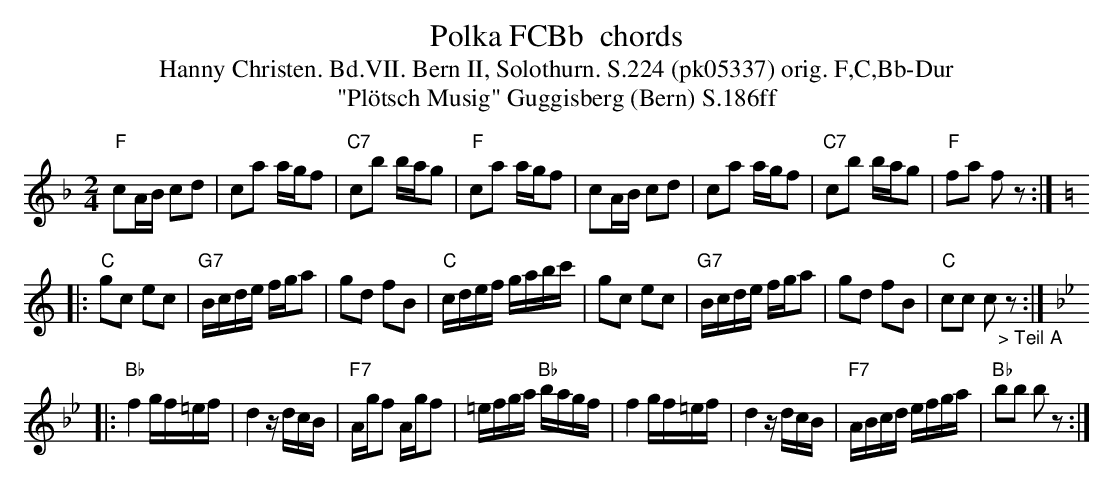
X:1
T: Polka FCBb  chords
T:Hanny Christen. Bd.VII. Bern II, Solothurn. S.224 (pk05337) orig. F,C,Bb-Dur
T: "Pl\"otsch Musig" Guggisberg (Bern) S.186ff
M:2/4
L:1/16
K:F %%MIDI gchordon
"F"c2AB c2d2 | c2a2 agf2 | "C7"c2b2 bag2 | "F"c2a2 agf2 | c2AB c2d2 | c2a2 agf2 | "C7"c2b2 bag2 | "F"f2a2 f2z2 :| [K:C]
|: "C"g2c2 e2c2 | "G7"Bcde fga2 | g2d2 f2B2 | "C"cdef gabc' | g2c2 e2c2 | "G7"Bcde fga2 | g2d2 f2B2 | "C"c2c2 c2"_> Teil A"z2 :| [K:Bb]
|: "Bb"f4 gf=ef | d4 zdcB | "F7"Agf2 Agf2 | =efga "Bb"bagf | f4gf=ef | d4 zdcB | "F7"ABcd efga | "Bb"b2b2 b2z2 :|
